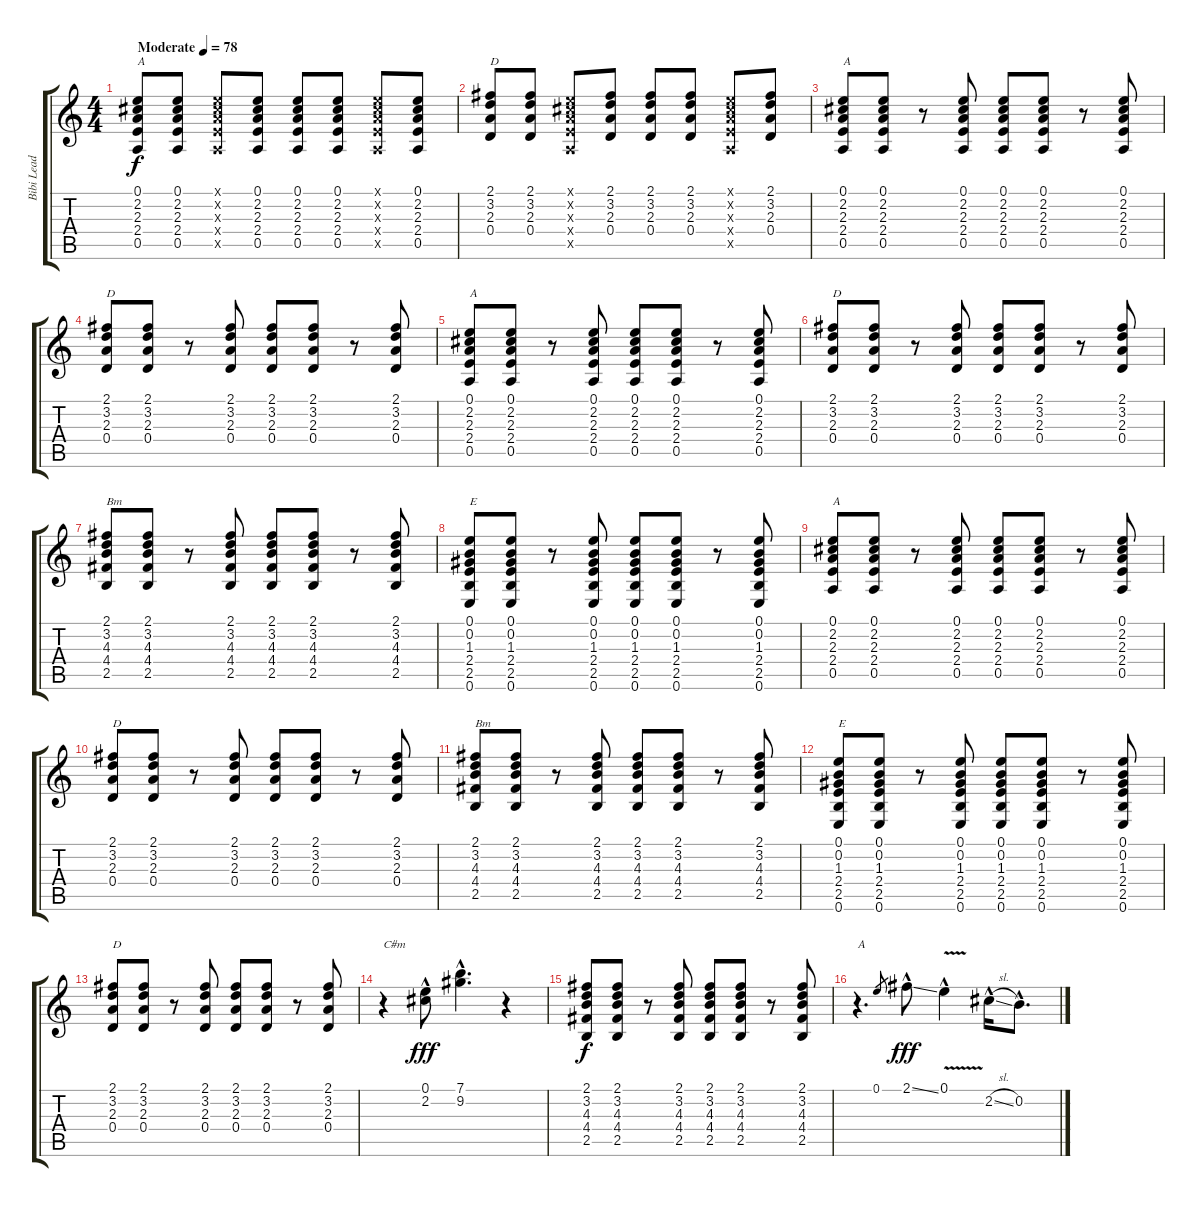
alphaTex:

\track ("Bibi Lead Guitar" "Bibi Lead ") {instrument acousticguitarnylon}
\staff {score tabs}
\tuning (E4 B3 G3 D3 A2 E2) {hide}
\ts (4 4)
\tempo (78 "Moderate")
\clef g2
\ks c
(0.1 2.2 2.3 2.4 0.5).8{txt "A" dy f instrument acousticguitarnylon} (0.1 2.2 2.3 2.4 0.5).8 (0.1{x} 2.2{x} 2.3{x} 2.4{x} 0.5{x}).8 (0.1 2.2 2.3 2.4 0.5).8 (0.1 2.2 2.3 2.4 0.5).8 (0.1 2.2 2.3 2.4 0.5).8 (0.1{x} 2.2{x} 2.3{x} 2.4{x} 0.5{x}).8 (0.1 2.2 2.3 2.4 0.5).8 |
(2.1 3.2 2.3 0.4).8{txt "D"} (2.1 3.2 2.3 0.4).8 (0.1{x} 2.2{x} 2.3{x} 2.4{x} 0.5{x}).8 (2.1 3.2 2.3 0.4).8 (2.1 3.2 2.3 0.4).8 (2.1 3.2 2.3 0.4).8 (0.1{x} 2.2{x} 2.3{x} 2.4{x} 0.5{x}).8 (2.1 3.2 2.3 0.4).8 |
(0.1 2.2 2.3 2.4 0.5).8{txt "A"} (0.1 2.2 2.3 2.4 0.5).8 r.8 (0.1 2.2 2.3 2.4 0.5).8 (0.1 2.2 2.3 2.4 0.5).8 (0.1 2.2 2.3 2.4 0.5).8 r.8 (0.1 2.2 2.3 2.4 0.5).8 |
(2.1 3.2 2.3 0.4).8{txt "D"} (2.1 3.2 2.3 0.4).8 r.8 (2.1 3.2 2.3 0.4).8 (2.1 3.2 2.3 0.4).8 (2.1 3.2 2.3 0.4).8 r.8 (2.1 3.2 2.3 0.4).8 |
(0.1 2.2 2.3 2.4 0.5).8{txt "A"} (0.1 2.2 2.3 2.4 0.5).8 r.8 (0.1 2.2 2.3 2.4 0.5).8 (0.1 2.2 2.3 2.4 0.5).8 (0.1 2.2 2.3 2.4 0.5).8 r.8 (0.1 2.2 2.3 2.4 0.5).8 |
(2.1 3.2 2.3 0.4).8{txt "D"} (2.1 3.2 2.3 0.4).8 r.8 (2.1 3.2 2.3 0.4).8 (2.1 3.2 2.3 0.4).8 (2.1 3.2 2.3 0.4).8 r.8 (2.1 3.2 2.3 0.4).8 |
(2.1 3.2 4.3 4.4 2.5).8{txt "Bm"} (2.1 3.2 4.3 4.4 2.5).8 r.8 (2.1 3.2 4.3 4.4 2.5).8 (2.1 3.2 4.3 4.4 2.5).8 (2.1 3.2 4.3 4.4 2.5).8 r.8 (2.1 3.2 4.3 4.4 2.5).8 |
(0.1 0.2 1.3 2.4 2.5 0.6).8{txt "E"} (0.1 0.2 1.3 2.4 2.5 0.6).8 r.8 (0.1 0.2 1.3 2.4 2.5 0.6).8 (0.1 0.2 1.3 2.4 2.5 0.6).8 (0.1 0.2 1.3 2.4 2.5 0.6).8 r.8 (0.1 0.2 1.3 2.4 2.5 0.6).8 |
(0.1 2.2 2.3 2.4 0.5).8{txt "A"} (0.1 2.2 2.3 2.4 0.5).8 r.8 (0.1 2.2 2.3 2.4 0.5).8 (0.1 2.2 2.3 2.4 0.5).8 (0.1 2.2 2.3 2.4 0.5).8 r.8 (0.1 2.2 2.3 2.4 0.5).8 |
(2.1 3.2 2.3 0.4).8{txt "D"} (2.1 3.2 2.3 0.4).8 r.8 (2.1 3.2 2.3 0.4).8 (2.1 3.2 2.3 0.4).8 (2.1 3.2 2.3 0.4).8 r.8 (2.1 3.2 2.3 0.4).8 |
(2.1 3.2 4.3 4.4 2.5).8{txt "Bm"} (2.1 3.2 4.3 4.4 2.5).8 r.8 (2.1 3.2 4.3 4.4 2.5).8 (2.1 3.2 4.3 4.4 2.5).8 (2.1 3.2 4.3 4.4 2.5).8 r.8 (2.1 3.2 4.3 4.4 2.5).8 |
(0.1 0.2 1.3 2.4 2.5 0.6).8{txt "E"} (0.1 0.2 1.3 2.4 2.5 0.6).8 r.8 (0.1 0.2 1.3 2.4 2.5 0.6).8 (0.1 0.2 1.3 2.4 2.5 0.6).8 (0.1 0.2 1.3 2.4 2.5 0.6).8 r.8 (0.1 0.2 1.3 2.4 2.5 0.6).8 |
(2.1 3.2 2.3 0.4).8{txt "D"} (2.1 3.2 2.3 0.4).8 r.8 (2.1 3.2 2.3 0.4).8 (2.1 3.2 2.3 0.4).8 (2.1 3.2 2.3 0.4).8 r.8 (2.1 3.2 2.3 0.4).8 |
r.4{txt "C#m"} (0.1{hac} 2.2{hac}).8{dy fff volume 16} (7.1{hac} 9.2{hac}).4{d} r.4 |
(2.1 3.2 4.3 4.4 2.5).8{dy f} (2.1 3.2 4.3 4.4 2.5).8 r.8 (2.1 3.2 4.3 4.4 2.5).8 (2.1 3.2 4.3 4.4 2.5).8 (2.1 3.2 4.3 4.4 2.5).8 r.8 (2.1 3.2 4.3 4.4 2.5).8 |
r.4{d txt "A"} 0.1.8{gr} 2.1{ss hac}.8{dy fff} 0.1{v hac}.4 2.2{sl hac}.16 0.2{hac}.8{d}
